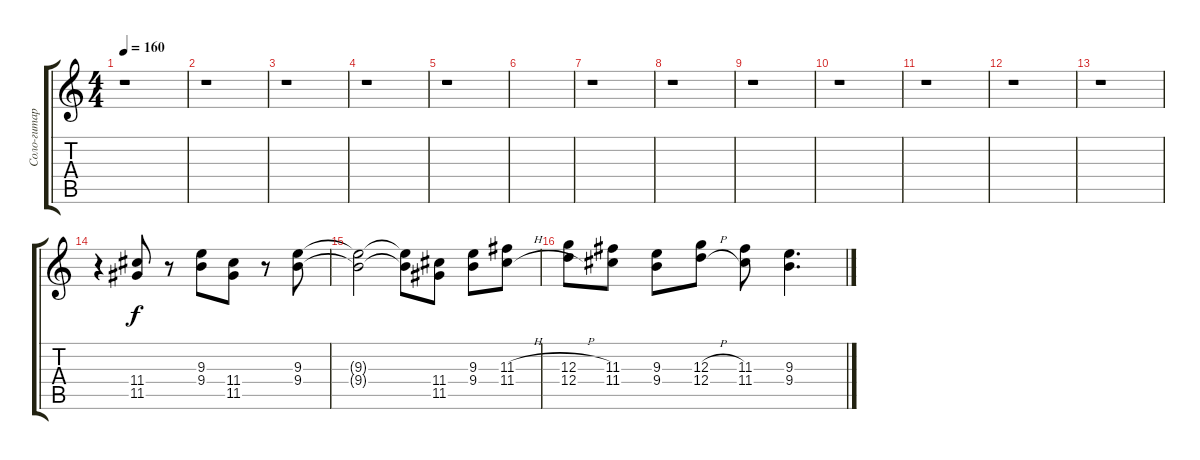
\track ("Соло-гитара 2" "Соло-гитар") {instrument overdrivenguitar}
\staff {score tabs}
\tuning (E4 B3 G3 D3 A2 E2) {hide}
\ts (4 4)
\tempo 160
\clef g2
\ks c
r.1{dy f} |
r.1 |
r.1 |
r.1 |
r.1 |
|
r.1 |
r.1 |
r.1 |
r.1 |
r.1 |
r.1 |
r.1 |
r.4{balance 8} (11.4 11.5).8 r.8 (9.3 9.4).8 (11.4 11.5).8 r.8 (9.3 9.4).8 |
(9.3{t} 9.4{t}).2 (9.3{t} 9.4{t}).8 (11.4 11.5).8 (9.3 9.4).8 (11.3{h} 11.4{h}).8 |
(12.3{h} 12.4{h}).8 (11.3 11.4).8 (9.3 9.4).8 (12.3{h} 12.4{h}).8 (11.3 11.4).8 (9.3 9.4).4{d}
